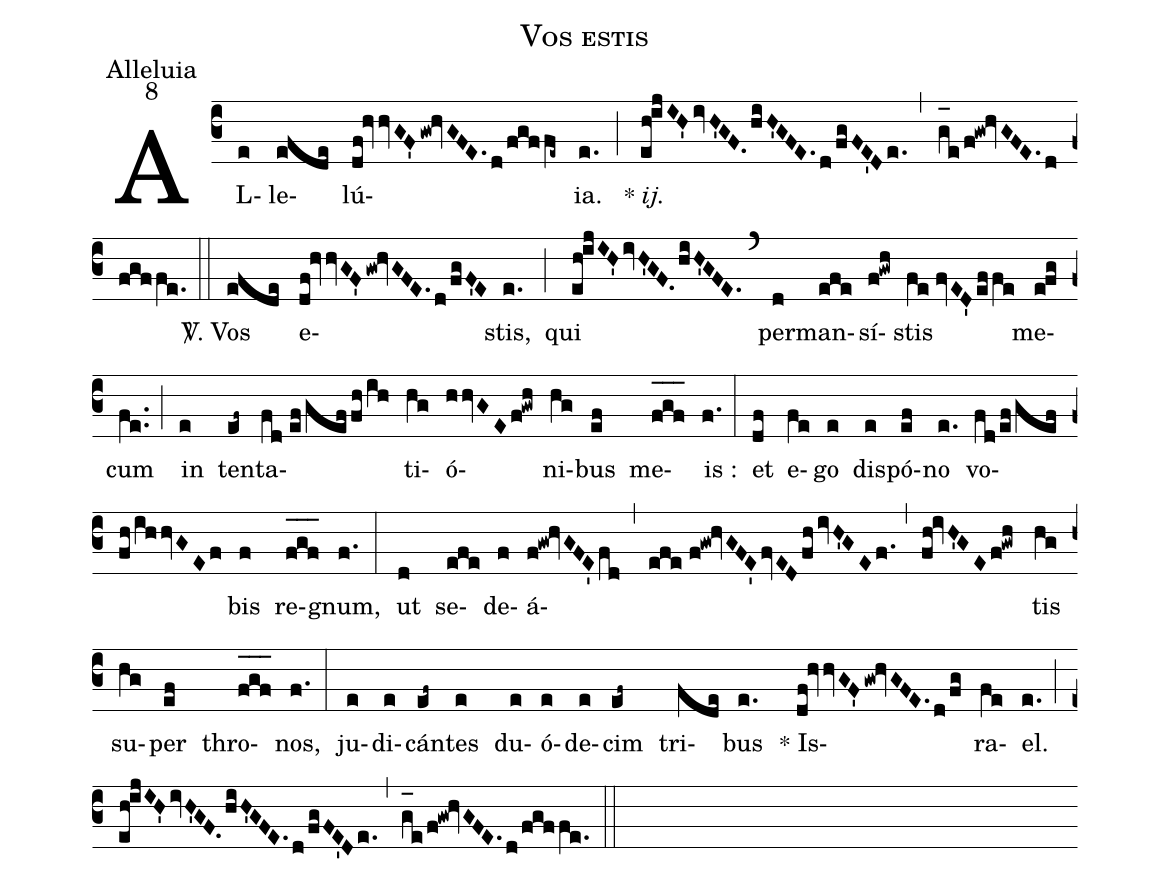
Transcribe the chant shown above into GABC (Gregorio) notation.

name:Vos estis;
office-part:Alleluia;
mode:8;
%%
(c3) AL(e)le(efde)lú(df!hvvGF'gw!hvGFE.d/fgffe~){ia}.(e.) (;) * <i>ij.</i>(eh!ijIH'ivH'GF.hiH'GFE.d/fgFE'De.) (,) (g_[oh:h]e/f!gw!hvGFE.d/fgffe.) (::) <sp>V/</sp>. Vos(efde) e(df!hvvGF'gw!hvGFE.d/fgF'E)stis,(e.) (;) qui(eh!ijIH'ivH'GF.hiH'GFE.) (`) per(d)man(efe)sí(f!gwh)stis(fe//fvED'effe) me(efg)cum(fe..) (;) in(e) ten(ef~)ta(fd//ef/geffh/ih)ti(hg)ó(hhvGEf!gwh)ni(hg)bus(ef) me(f_[oh:h]g_[oh:h]f_[oh:h])is :(f.) (:) et(df) e(fe)go(e) dis(e)pó(ef)no(e.) vo(fd/ef/geffh/ihhvGEf)bis(f) re(f_[oh:h]g_[oh:h]f_[oh:h])gnum,(f.) (:) ut(d) se(efe)de(f)á(f!gw!hvGFE'fd)(,)(efe//f!gw!hvGFE'fvEDfhivH'GEf.)(,)(fh!ivH'GEf!gwh)tis(hg) su(hg)per(ef) thro(f_[oh:h]g_[oh:h]f_[oh:h])nos,(f.) (:) ju(e)di(e)cán(ef~)tes(e) du(e)ó(e)de(e)cim(ef~) tri(fde)bus(e.) * Is(df!hvvGF'gw!hvGFE.d/fg)ra(fe)el.(e.) (;) (eh!ijIH'ivH'GF.hiH'GFE.d/fgFE'De.) (,) (g_[oh:h]e/f!gw!hvGFE.d/fgffe.) (::)
